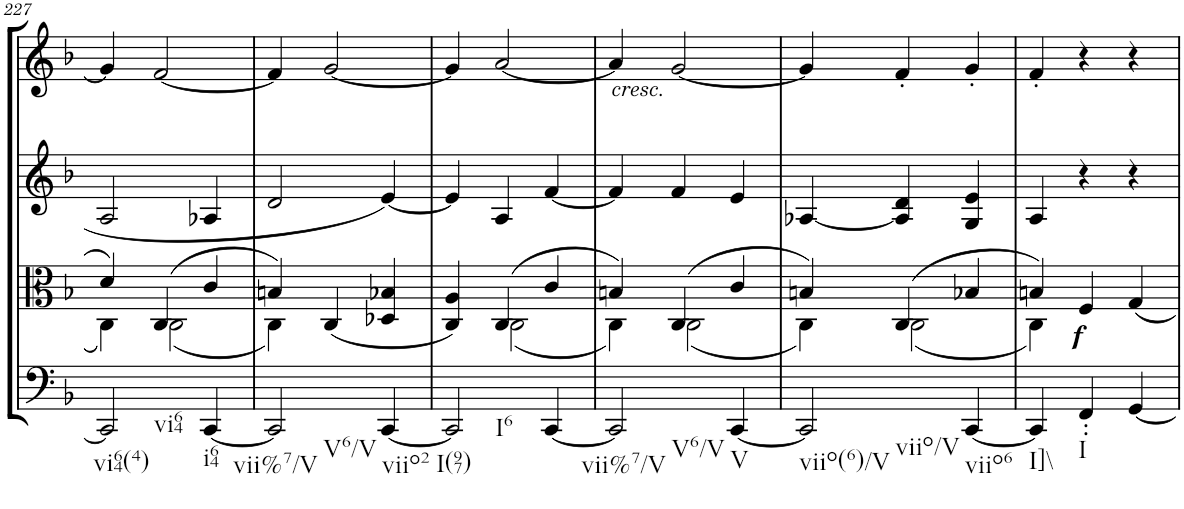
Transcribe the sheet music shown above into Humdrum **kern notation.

**kern	**kern	**kern	**kern
*part4	*part3	*part2	*part1
*staff4	*staff3	*staff2	*staff1
*I"Cello	*I"Viola	*I"2nd Violin	*I"1st Violin
*	*I'Vla	*I'Vln	*I'Vln
!!LO:PB:g=z
*clefF4	*clefC3	*clefG2	*clefG2
*k[b-]	*k[b-]	*k[b-]	*k[b-]
*F:	*F:	*F:	*F:
*M3/4	*M3/4	*M3/4	*M3/4
=227	=227	=227	=227
*	*^	*	*
!LO:TX:b:t=vi64(4)	!	!	!	!
!LO:TX:b:t=vi64	!	!	!	!
2CC/]	4d/	4C\	2A/	4g/]
.	(4C/	(2C\	.	[2f/
!LO:TX:b:t=i64	!	!	!	!
[4CC/	4c/	.	4A-X/	.
=228	=228	=228	=228	=228
!LO:TX:b:t=vii%7/V	!	!	!	!
!LO:TX:b:t=V6/V	!	!	!	!
2CC/]	4Bn/)	4C\)	2d/	4f/]
.	(4C/	2ryy	.	[2g/
!LO:TX:b:t=viio2	!	!	!	!
[4CC/	4D-X/ 4B-X/	.	[4e/	.
=229	=229	=229	=229	=229
!LO:TX:b:t=I(97)	!	!	!	!
!LO:TX:b:t=I6	!	!	!	!
2CC/]	4C/ 4A/)	4ryy	4e/]	4g/]
.	(4C/	(2C\	4A/	[2a/
[4CC/	4c/	.	[4f/	.
=230	=230	=230	=230	=230
!	!	!	!	!LO:TX:b:i:t=cresc.
!LO:TX:b:t=vii%7/V	!	!	!	!
!LO:TX:b:t=V6/V	!	!	!	!
2CC/]	4Bn/)	4C\)	4f/]	4a/]
.	(4C/	(2C\	4f/	[2g/
!LO:TX:b:t=V	!	!	!	!
[4CC/	4c/	.	4e/	.
=231	=231	=231	=231	=231
!LO:TX:b:t=viio(6)/V	!	!	!	!
!LO:TX:b:t=viio/V	!	!	!	!
2CC/]	4Bn/)	4C\)	[4A-X/	4g/]
.	(4C/	(2C\	4A-/] 4d/	4f'/
!LO:TX:b:t=viio6	!	!	!	!
[4CC/	4B-X/	.	4G/ 4e/	4g'/
=232	=232	=232	=232	=232
!	!LO:TX:b:Bi:t=f	!	!	!
!LO:TX:b:t=I]\\	!	!	!	!
4CC/]	4Bn/)	4C\)	4A/	4f'/
!LO:TX:b:t=I	!	!	!	!
4FF''/	4F/	2ryy	4r	4r
[4GG/	4G/	.	4r	4r
*	*v	*v	*	*
=	=	=	=
*-	*-	*-	*-
